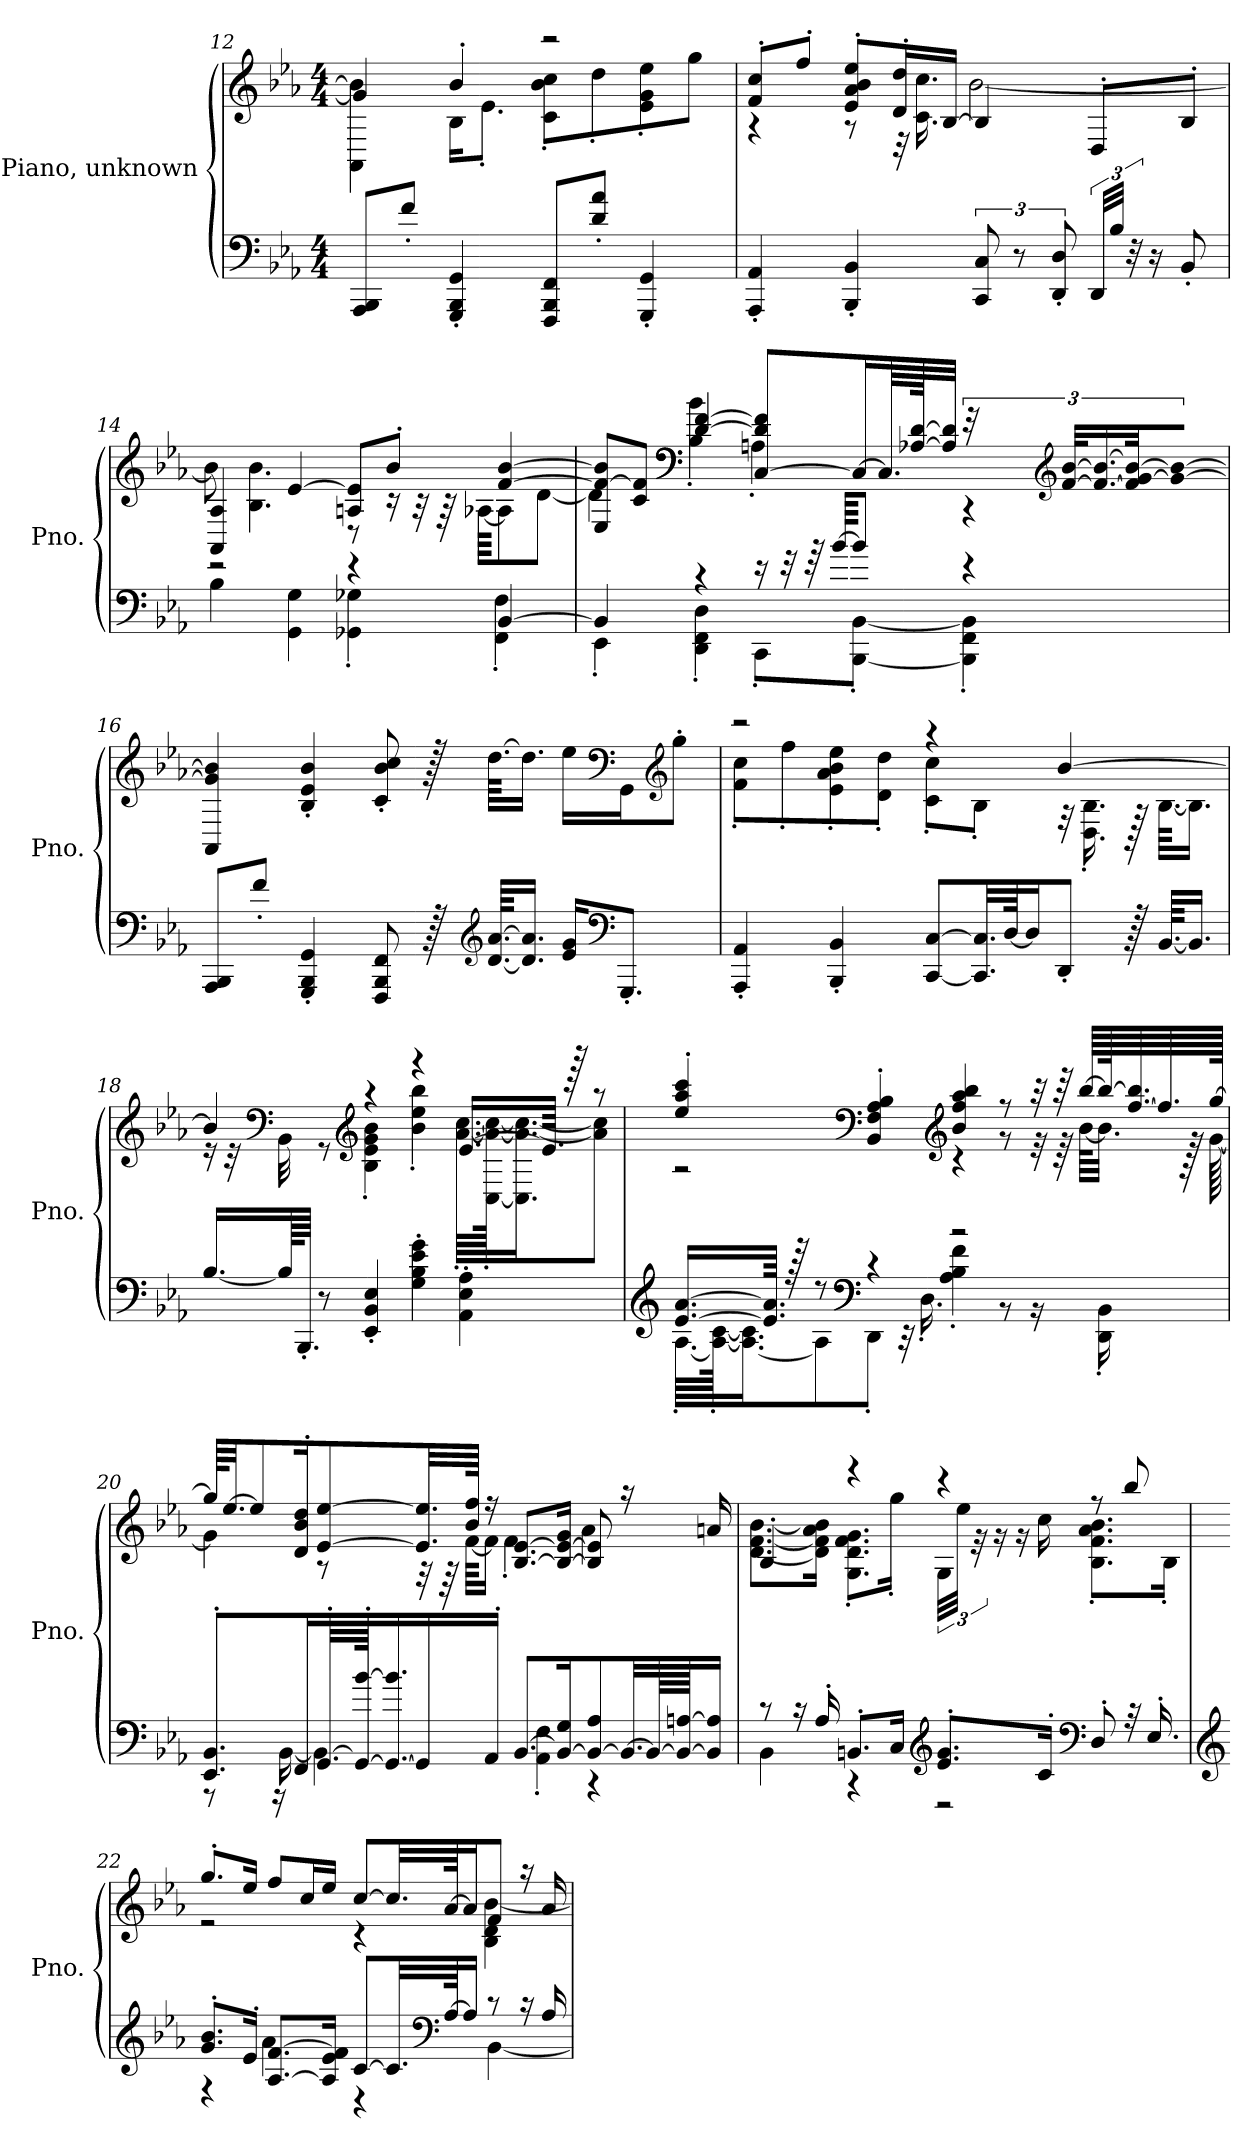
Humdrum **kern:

**kern	**kern
*part1	*part1
*staff2	*staff1
*I"Piano, unknown	*
*I'Pno.	*
*clefF4	*clefG2
*k[b-e-a-]	*k[b-e-a-]
*M4/4	*M4/4
=12	=12
*	*^
8AAA-/ 8BBB-/L	4g/]	4AA-\ 4b-\]
8f'/J	.	.
4GGG/' 4BBB-/' 4GG/'	4b-'/	16B-\KL
.	.	8.e-'\J
8FFF/ 8BBB-/ 8FF/L	2r	8c\' 8b-\' 8cc\'L
8d/' 8a-/'J	.	8dd'\
4GGG/' 4GG/'	.	8e-\' 8g\' 8ee-\'
.	.	8gg\J
!!LO:PB:g=z	!!
=13	=13	=13
4AAA-/' 4AA-/'	8f/' 8cc/'L	4r
.	8ff'/J	.
4BBB-/' 4BB-/'	8e-/' 8a-/' 8b-/' 8ee-/'L	8r
.	16d/' 16dd/'L	32r
.	.	16.c\ 16.cc\
.	[16B-/JJ	.
12CC/ 12C/	4B-/]	[2b-\
12r	.	.
12DD/' 12D/'	.	.
48DD/LLL	8D'/L	.
48B-/JJJ	.	.
48r	.	.
16r	.	.
8BB-'/	8B-'/J	.
=14	=14	=14
*^	*	*
2r	4B-\	4AA-/ 4A-/	8b-\]
.	.	.	4.B-\ 4.b-\
.	4GG\ 4G\	[4e-/	.
4r	4GG-X\' 4G-X\'	8An/ 8e-/]L	8r
.	.	8b-'/J	16r
.	.	.	32r
.	.	.	64r
.	.	.	[64A-X\KKKL
[4BB-/	4FF\' 4F\'	[4f/ [4b-/	8A-\]
.	.	.	[8d\J
!!LO:LB:g=z	!!
=15	=15	=15	=15
4BB-/]	4EE-'\	8E-/ 8f/_ 8b-/]L	4d\]
.	.	8c/ 8f/]J	.
*	*	*clefF4	*
4r	4DD\' 4FF\' 4D\'	[4d/ [4f/	4B-\' 4b-\'
16r	8CC'\L	[8C/ 8d/] 8f/]L	4An'\
32r	.	.	.
64r	.	.	.
[64b-/KKKL	.	.	.
8b-/J]	[8BBB-\' [8BB-\'J	16C/L_	.
.	.	64.C/LL]	.
.	.	[128A-X/ [128d/JK	.
.	.	32A-/] 32d/]JJJ	.
4r	4BBB-\]' 4FF\' 4BB-\]'	48r	4r
*	*	*clefG2	*
.	.	[48f/ [48b-/KLL	.
.	.	24.f/_ 24.b-/_	.
.	.	48f/] [48g/ 48b-/_JK	.
.	.	8g/_ 8b-/_J	.
*v	*v	*	*
*	*v	*v
!!LO:LB:g=z
=16	=16
8AAA-/ 8BBB-/L	4AA-/ 4g/] 4b-/]
8f'/J	.
4GGG/' 4BBB-/' 4GG/'	4B-/' 4e-/' 4b-/'
8FFF/ 8BBB-/ 8FF/	8c/' 8b-/' 8cc/'
128r	128r
*clefG2	*
[64.d/ [64.a-/KKLL	[64.dd\KKLL
16.d/] 16.a-/]JJ	16.dd\JJ]
16e-/ 16g/KL	16ee-\LL
*clefF4	*clefF4
8.GGG'/J	16GG\J
*	*clefG2
.	8gg'\J
=17	=17
*	*^
4AAA-/' 4AA-/'	2r	8f\' 8cc\'L
.	.	8ff'\
4BBB-/' 4BB-/'	.	8e-\' 8a-\' 8b-\' 8ee-\'
.	.	8d\' 8dd\'J
[8CC/ [8C/L	4r	8c\' 8cc\'L
32.CC/] 32.C/]LL	.	8B-'\J
[64D/JK	.	.
16D/J]	.	.
8DD'/J	[4b-/	32r
.	.	16.D\' 16.B-\'
128r	.	128r
[64.BB-/KKLL	.	[64.B-\KKLL
16.BB-/JJ]	.	16.B-\JJ]
!!LO:LB:g=z	!!
=18	=18	=18
[16.B-/LL	4b-/]	16r
.	.	32r
*	*clefF4	*
128B-/KLL]	.	32BB-\
64.BBB-'/JJJJ	.	.
8r	.	8r
*	*clefG2	*
4EE-/' 4BB-/' 4E-/'	4r	4B-\' 4e-\' 4g\' 4b-\'
4G\' 4B-\' 4e-\' 4g\'	4r	4b-\' 4ee-\' 4bb-\'
4AA-\' 4E-\' 4A-\'	[16.e-/LL	[64.a-\' [64.cc\'LLLL
.	.	[128C\' 128a-\_' 128cc\_'JJK
.	.	16.C\] 16.a-\_ 16.cc\_J
.	64.e-/JJkk]	.
.	128r	.
.	8r	8a-\] 8cc\]J
!!LO:LB:g=z	!!
=19	=19	=19
*clefG2	*	*
*^	*	*
[16.e-/ [16.a-/LL	[64.A-'\LLLL	4ee-/' 4aa-/' 4ccc/'	2r
.	128A-\_' [128c\'JJK	.	.
.	16.A-\_ 16.c\]J	.	.
64.e-/] 64.a-/]JJkk	.	.	.
128r	.	.	.
8r	8A-\]	.	.
*clefF4	*	*clefF4	*
4r	8DD'\J	4BB-/' 4F/' 4A-/' 4B-/'	.
.	32r	.	.
.	16.D'\	.	.
*	*	*clefG2	*
2r	4A-\' 4B-\' 4f\'	4b-/ 4ff/ 4aa-/ 4bb-/	4r
.	8r	8r	8r
.	16r	32r	32r
.	.	64r	64r
.	.	[64bb-/LLLL	[64b-\KLLL
.	16DD\' 16BB-\'	128bb-/K_	32.b-\JJJ]
.	.	[64.ff/ 64.bb-/]	.
.	.	64.ff/]	.
.	.	.	128r
.	.	[128gg/JJJJk	[128g\
!!LO:LB:g=z	!!
=20	=20	=20	=20
8.EE-/' 8.BB-/'L	8r	64gg/KLLL]	4g\]
.	.	[32.ee-/JJ	.
.	.	8ee-/]	.
.	16r	.	.
16FF/L	[16BB-\	16d/' 16b-/' 16dd/'K	.
[64.GG'/LL	4BB-\]	[8e-/ [8ee-/	8r
128GG/_' [128b-/'JJK	.	.	.
16.GG/_ 16.b-/]	.	.	.
16GG/]	.	32.e-/] 32.ee-/]LL	32r
.	.	.	64r
.	.	64b-/ 64ff/JJJk	[64f\KKLL
16AA-'/JJ	.	16r	16f\JJ]
[8.BB-/L	4AA-\' 4F\'	[8.B-/ [8.e-/L	4f'\
16BB-/_ 16G/K	.	16B-/_ 16e-/_ 16g/Jk	.
8BB-/_ 8A-/	4r	8B-/] 8e-/]	4a-\
32.BB-/LL_	.	16r	.
128BB-/LL_	.	.	.
128BB-/_ [128An/JJJ	.	.	.
16BB-/] 16A/]JJ	.	16an/	.
!!LO:PB:g=z	!!
=21	=21	=21	=21
8r	4BB-\	4B-'/	[8.d\ [8.f\ [8.b-\L
16r	.	.	.
16A-'/	.	.	16d\] 16f\] 16a-\ 16b-\]Jk
8.BBn'/L	4r	4r	8.G\' 8.d\' 8.f\' 8.g\'L
16C/Jk	.	.	16gg'\Jk
*clefG2	*	*	*
8.e-/' 8.g/'L	2r	4r	48G\LLL
.	.	.	48ee-\JJJ
.	.	.	48r
.	.	.	16r
.	.	.	16r
16c'/Jk	.	.	16cc\
*clefF4	*	*	*
8D'/	.	8r	8.B-\' 8.f\' 8.a-\' 8.b-\'L
32r	.	8bb-/	.
16.E-'/	.	.	.
.	.	.	16B-'\Jk
=22	=22	=22	=22
*clefG2	*	*	*
8.g/' 8.b-/'L	4r	8.gg'/L	2r
16e-'/Jk	.	16ee-/Jk	.
[8.A-/ [8.f/L	4a-\	8ff/L	.
.	.	16cc/L	.
16A-/] 16e-/ 16f/]Jk	.	16ee-/JJ	.
[8c/L	4r	[8cc/L	4r
32.c/LL]	.	32.cc/LL]	.
*clefF4	*	*	*
[64A-/JK	.	[64a-/JK	.
16A-/JJ]	.	16a-/J]	.
8r	[4BB-\	8f/J	4B-\ 4d\ [4b-\
16r	.	16r	.
16A-/	.	16a-/	.
*v	*v	*	*
*	*v	*v
=	=
*-	*-
